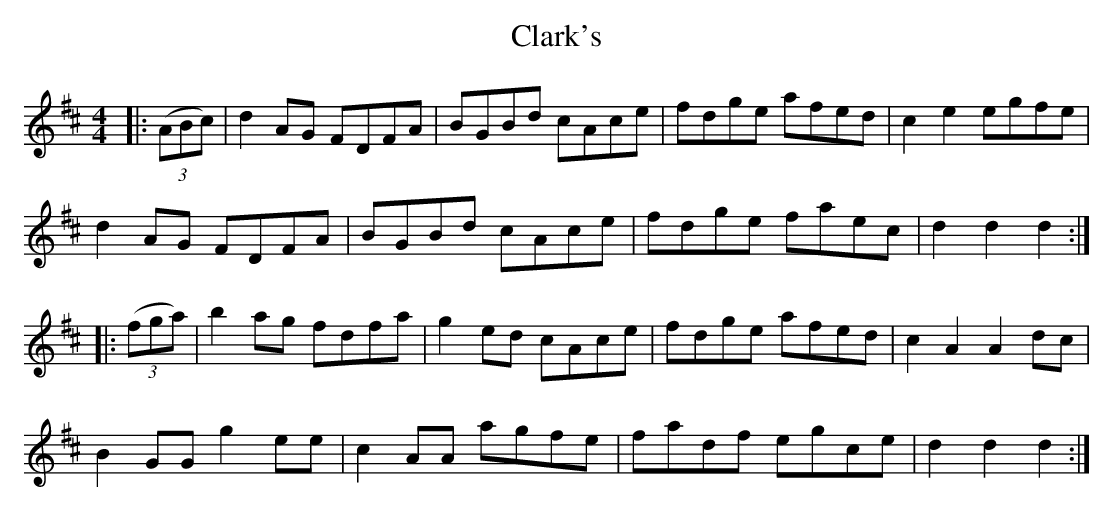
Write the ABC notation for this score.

X:1
T: Clark's
M: 4/4
L: 1/8
K: Dmaj
|:(3(ABc)|d2AG FDFA|BGBd cAce|fdge afed|c2e2 egfe|
d2AG FDFA|BGBd cAce|fdge faec|d2d2d2:|
|:(3(fga)|b2ag fdfa|g2ed cAce|fdge afed|c2A2 A2dc|
B2GG g2ee|c2AA agfe|fadf egce|d2d2d2:|
